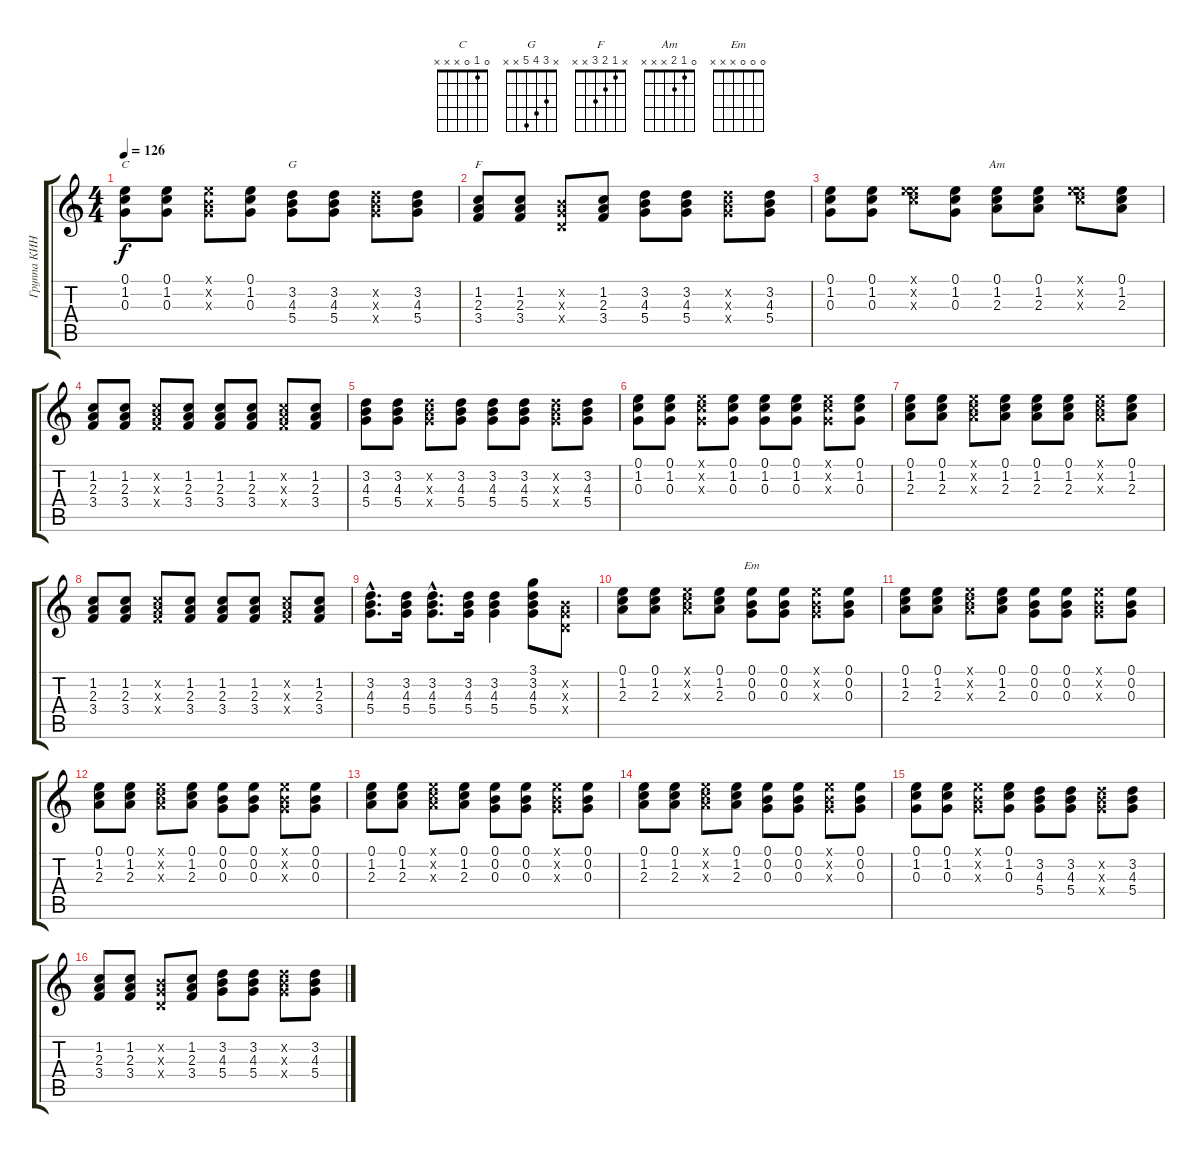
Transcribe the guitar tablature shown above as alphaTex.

\track ("Группа КИНО" "Группа КИН") {instrument acousticguitarsteel}
\staff {score tabs}
\tuning (E4 B3 G3 D3 A2 E2) {hide}
\chord ("C" 0 1 0 x x x)
\chord ("G" x 3 4 5 x x)
\chord ("F" x 1 2 3 x x)
\chord ("Am" 0 1 2 x x x)
\chord ("Em" 0 0 0 x x x)
\ts (4 4)
\tempo 126
\clef g2
\ks c
(0.1 1.2 0.3).8{ch "C" dy f} (0.1 1.2 0.3).8 (0.1{x} 0.2{x} 0.3{x}).8 (0.1 1.2 0.3).8 (3.2 4.3 5.4).8{ch "G"} (3.2 4.3 5.4).8 (3.2{x} 4.3{x} 5.4{x}).8 (3.2 4.3 5.4).8 |
(1.2 2.3 3.4).8{ch "F"} (1.2 2.3 3.4).8 (0.2{x} 0.3{x} 0.4{x}).8 (1.2 2.3 3.4).8 (3.2 4.3 5.4).8 (3.2 4.3 5.4).8 (3.2{x} 4.3{x} 5.4{x}).8 (3.2 4.3 5.4).8 |
(0.1 1.2 0.3).8 (0.1 1.2 0.3).8 (0.1{x} 5.2{x} 5.3{x}).8 (0.1 1.2 0.3).8 (0.1 1.2 2.3).8{ch "Am"} (0.1 1.2 2.3).8 (0.1{x} 5.2{x} 5.3{x}).8 (0.1 1.2 2.3).8 |
(1.2 2.3 3.4).8 (1.2 2.3 3.4).8 (1.2{x} 2.3{x} 3.4{x}).8 (1.2 2.3 3.4).8 (1.2 2.3 3.4).8 (1.2 2.3 3.4).8 (1.2{x} 2.3{x} 3.4{x}).8 (1.2 2.3 3.4).8 |
(3.2 4.3 5.4).8 (3.2 4.3 5.4).8 (3.2{x} 4.3{x} 5.4{x}).8 (3.2 4.3 5.4).8 (3.2 4.3 5.4).8 (3.2 4.3 5.4).8 (3.2{x} 4.3{x} 5.4{x}).8 (3.2 4.3 5.4).8 |
(0.1 1.2 0.3).8 (0.1 1.2 0.3).8 (0.1{x} 1.2{x} 0.3{x}).8 (0.1 1.2 0.3).8 (0.1 1.2 0.3).8 (0.1 1.2 0.3).8 (0.1{x} 1.2{x} 0.3{x}).8 (0.1 1.2 0.3).8 |
(0.1 1.2 2.3).8 (0.1 1.2 2.3).8 (0.1{x} 1.2{x} 2.3{x}).8 (0.1 1.2 2.3).8 (0.1 1.2 2.3).8 (0.1 1.2 2.3).8 (0.1{x} 1.2{x} 2.3{x}).8 (0.1 1.2 2.3).8 |
(1.2 2.3 3.4).8 (1.2 2.3 3.4).8 (1.2{x} 2.3{x} 3.4{x}).8 (1.2 2.3 3.4).8 (1.2 2.3 3.4).8 (1.2 2.3 3.4).8 (1.2{x} 2.3{x} 3.4{x}).8 (1.2 2.3 3.4).8 |
(3.2{hac} 4.3{hac} 5.4{hac}).8{d} (3.2 4.3 5.4).16 (3.2{hac} 4.3{hac} 5.4{hac}).8{d} (3.2 4.3 5.4).16 (3.2 4.3 5.4).4 (3.1 3.2 4.3 5.4).8 (0.2{x} 0.3{x} 0.4{x}).8 |
(0.1 1.2 2.3).8 (0.1 1.2 2.3).8 (0.1{x} 1.2{x} 2.3{x}).8 (0.1 1.2 2.3).8 (0.1 0.2 0.3).8{ch "Em"} (0.1 0.2 0.3).8 (0.1{x} 0.2{x} 0.3{x}).8 (0.1 0.2 0.3).8 |
(0.1 1.2 2.3).8 (0.1 1.2 2.3).8 (0.1{x} 1.2{x} 2.3{x}).8 (0.1 1.2 2.3).8 (0.1 0.2 0.3).8 (0.1 0.2 0.3).8 (0.1{x} 0.2{x} 0.3{x}).8 (0.1 0.2 0.3).8 |
(0.1 1.2 2.3).8 (0.1 1.2 2.3).8 (0.1{x} 1.2{x} 2.3{x}).8 (0.1 1.2 2.3).8 (0.1 0.2 0.3).8 (0.1 0.2 0.3).8 (0.1{x} 0.2{x} 0.3{x}).8 (0.1 0.2 0.3).8 |
(0.1 1.2 2.3).8 (0.1 1.2 2.3).8 (0.1{x} 1.2{x} 2.3{x}).8 (0.1 1.2 2.3).8 (0.1 0.2 0.3).8 (0.1 0.2 0.3).8 (0.1{x} 0.2{x} 0.3{x}).8 (0.1 0.2 0.3).8 |
(0.1 1.2 2.3).8 (0.1 1.2 2.3).8 (0.1{x} 1.2{x} 2.3{x}).8 (0.1 1.2 2.3).8 (0.1 0.2 0.3).8 (0.1 0.2 0.3).8 (0.1{x} 0.2{x} 0.3{x}).8 (0.1 0.2 0.3).8 |
(0.1 1.2 0.3).8 (0.1 1.2 0.3).8 (0.1{x} 0.2{x} 0.3{x}).8 (0.1 1.2 0.3).8 (3.2 4.3 5.4).8 (3.2 4.3 5.4).8 (3.2{x} 4.3{x} 5.4{x}).8 (3.2 4.3 5.4).8 |
(1.2 2.3 3.4).8 (1.2 2.3 3.4).8 (0.2{x} 0.3{x} 0.4{x}).8 (1.2 2.3 3.4).8 (3.2 4.3 5.4).8 (3.2 4.3 5.4).8 (3.2{x} 4.3{x} 5.4{x}).8 (3.2 4.3 5.4).8
